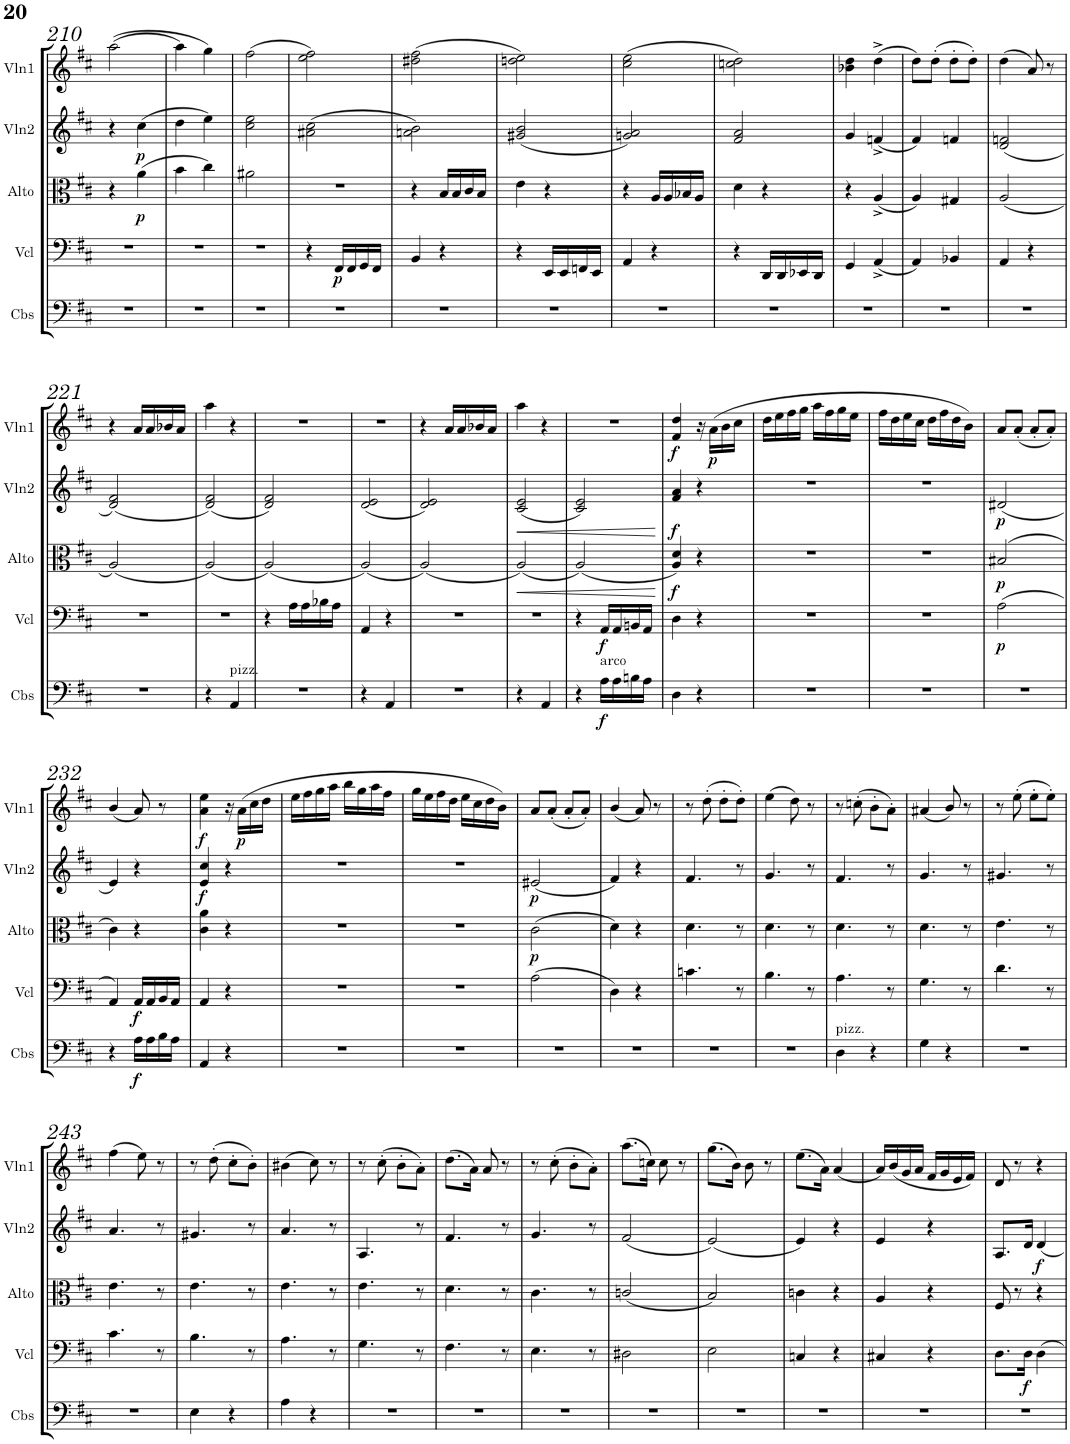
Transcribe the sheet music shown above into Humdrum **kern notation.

**kern	**dynam	**kern	**dynam	**kern	**dynam	**kern	**dynam	**kern	**dynam
*part5	*part5	*part4	*part4	*part3	*part3	*part2	*part2	*part1	*part1
*staff5	*staff5	*staff4	*staff4	*staff3	*staff3	*staff2	*staff2	*staff1	*staff1
*I"Contrebasse	*	*I"Violoncelle	*	*I"Alto	*	*I"Violon 2	*	*I"Violon 1	*
*I'Cbs	*	*I'Vcl	*	*I'Alto	*	*I'Vln2	*	*I'Vln1	*
!!LO:PB:g=z
*clefF4	*	*clefF4	*	*clefC3	*	*clefG2	*	*clefG2	*
*Trd7c12	*	*	*	*	*	*	*	*	*
*k[f#c#]	*	*k[f#c#]	*	*k[f#c#]	*	*k[f#c#]	*	*k[f#c#]	*
*M2/4	*	*M2/4	*	*M2/4	*	*M2/4	*	*M2/4	*
=210	=210	=210	=210	=210	=210	=210	=210	=210	=210
2r	.	2r	.	4r	.	4r	.	((2aa\	.
!	!	!	!	!	!LO:DY:b	!	!LO:DY:b	!	!
.	.	.	.	(4a\	p	(4cc#\	p	.	.
=211	=211	=211	=211	=211	=211	=211	=211	=211	=211
2r	.	2r	.	4b\	.	4dd\	.	4aa\)	.
.	.	.	.	4cc#\)	.	4ee\)	.	4gg\)	.
=212	=212	=212	=212	=212	=212	=212	=212	=212	=212
2r	.	2r	.	2a#X\	.	2cc#\ 2ee\	.	(2ff#\	.
=213	=213	=213	=213	=213	=213	=213	=213	=213	=213
2r	.	4r	.	2r	.	(2a#X\ 2cc#\	.	2ee\ 2ff#\)	.
!	!	!	!LO:DY:b	!	!	!	!	!	!
.	.	16FF#/LL	p	.	.	.	.	.	.
.	.	16FF#/	.	.	.	.	.	.	.
.	.	16GG/	.	.	.	.	.	.	.
.	.	16FF#/JJ	.	.	.	.	.	.	.
=214	=214	=214	=214	=214	=214	=214	=214	=214	=214
2r	.	4BB/	.	4r	.	2an\ 2b\)	.	(2dd#X\ 2ff#\	.
.	.	4r	.	16B/LL	.	.	.	.	.
.	.	.	.	16B/	.	.	.	.	.
.	.	.	.	16c#/	.	.	.	.	.
.	.	.	.	16B/JJ	.	.	.	.	.
=215	=215	=215	=215	=215	=215	=215	=215	=215	=215
2r	.	4r	.	4e\	.	(2g#X/ 2b/	.	2ddn\ 2ee\)	.
.	.	16EE/LL	.	4r	.	.	.	.	.
.	.	16EE/	.	.	.	.	.	.	.
.	.	16FFn/	.	.	.	.	.	.	.
.	.	16EE/JJ	.	.	.	.	.	.	.
=216	=216	=216	=216	=216	=216	=216	=216	=216	=216
2r	.	4AA/	.	4r	.	2gn/ 2a/)	.	(2cc#\ 2ee\	.
.	.	4r	.	16A/LL	.	.	.	.	.
.	.	.	.	16A/	.	.	.	.	.
.	.	.	.	16B-X/	.	.	.	.	.
.	.	.	.	16A/JJ	.	.	.	.	.
=217	=217	=217	=217	=217	=217	=217	=217	=217	=217
2r	.	4r	.	4d\	.	2f#/ 2a/	.	2ccn\ 2dd\)	.
.	.	16DD/LL	.	4r	.	.	.	.	.
.	.	16DD/	.	.	.	.	.	.	.
.	.	16EE-X/	.	.	.	.	.	.	.
.	.	16DD/JJ	.	.	.	.	.	.	.
=218	=218	=218	=218	=218	=218	=218	=218	=218	=218
2r	.	4GG/	.	4r	.	4g/	.	4b-X\ 4dd\	.
.	.	(4AA^/	.	(4A^/	.	(4fn^/	.	(4dd^\	.
=219	=219	=219	=219	=219	=219	=219	=219	=219	=219
2r	.	4AA/)	.	4A/)	.	4f#/)	.	8dd\L)	.
.	.	.	.	.	.	.	.	(8dd'\J	.
.	.	4BB-X/	.	4G#X/	.	4fn/	.	8dd'\L	.
.	.	.	.	.	.	.	.	8dd'\J)	.
=220	=220	=220	=220	=220	=220	=220	=220	=220	=220
2r	.	4AA/	.	(2A/	.	(2d/ 2fn/	.	(4dd\	.
.	.	4r	.	.	.	.	.	8a/)	.
.	.	.	.	.	.	.	.	8r	.
!!LO:LB:g=z
=221	=221	=221	=221	=221	=221	=221	=221	=221	=221
2r	.	2r	.	(2A/)	.	(2d/ 2f#/)	.	4r	.
.	.	.	.	.	.	.	.	16a/LL	.
.	.	.	.	.	.	.	.	16a/	.
.	.	.	.	.	.	.	.	16b-X/	.
.	.	.	.	.	.	.	.	16a/JJ	.
=222	=222	=222	=222	=222	=222	=222	=222	=222	=222
4r	.	2r	.	(2A/)	.	(2d/ 2f#/)	.	4aa\	.
!LO:TX:a:t=pizz.	!	!	!	!	!	!	!	!	!
4AA/	.	.	.	.	.	.	.	4r	.
=223	=223	=223	=223	=223	=223	=223	=223	=223	=223
2r	.	4r	.	(2A/)	.	2d/ 2f#/)	.	2r	.
.	.	16A\LL	.	.	.	.	.	.	.
.	.	16A\	.	.	.	.	.	.	.
.	.	16B-X\	.	.	.	.	.	.	.
.	.	16A\JJ	.	.	.	.	.	.	.
=224	=224	=224	=224	=224	=224	=224	=224	=224	=224
4r	.	4AA/	.	(2A/)	.	(2d/ 2e/	.	2r	.
4AA/	.	4r	.	.	.	.	.	.	.
=225	=225	=225	=225	=225	=225	=225	=225	=225	=225
2r	.	2r	.	(2A/)	.	2d/ 2e/)	.	4r	.
.	.	.	.	.	.	.	.	16a/LL	.
.	.	.	.	.	.	.	.	16a/	.
.	.	.	.	.	.	.	.	16b-X/	.
.	.	.	.	.	.	.	.	16a/JJ	.
=226	=226	=226	=226	=226	=226	=226	=226	=226	=226
!	!	!	!	!	!LO:HP:b	!	!LO:HP:b	!	!
4r	.	2r	.	(2A/)	<	(2c#/ 2e/	<	4aa\	.
4AA/	.	.	.	.	.	.	.	4r	.
=227	=227	=227	=227	=227	=227	=227	=227	=227	=227
4r	.	4r	.	(2A/)	.	2c#/ 2e/)	.	2r	.
!LO:TX:a:t=arco	!	!	!	!	!	!	!	!	!
!	!LO:DY:b	!	!LO:DY:b	!	!	!	!	!	!
16A\LL	f	16AA/LL	f	.	.	.	.	.	.
16A\	.	16AA/	.	.	.	.	.	.	.
16Bn\	.	16BBn/	.	.	.	.	.	.	.
16A\JJ	.	16AA/JJ	.	.	.	.	.	.	.
.	.	.	.	.	[	.	[	.	.
=228	=228	=228	=228	=228	=228	=228	=228	=228	=228
!	!	!	!	!	!LO:DY:b	!	!LO:DY:b	!	!LO:DY:b
4D\	.	4D\	.	4A/ 4d/)	f	4f#/ 4a/	f	4f#/ 4dd/	f
4r	.	4r	.	4r	.	4r	.	16r	.
!	!	!	!	!	!	!	!	!	!LO:DY:b
.	.	.	.	.	.	.	.	(16a\LL	p
.	.	.	.	.	.	.	.	16b\	.
.	.	.	.	.	.	.	.	16cc#\JJ	.
=229	=229	=229	=229	=229	=229	=229	=229	=229	=229
2r	.	2r	.	2r	.	2r	.	16dd\LL	.
.	.	.	.	.	.	.	.	16ee\	.
.	.	.	.	.	.	.	.	16ff#\	.
.	.	.	.	.	.	.	.	16gg\JJ	.
.	.	.	.	.	.	.	.	16aa\LL	.
.	.	.	.	.	.	.	.	16ff#\	.
.	.	.	.	.	.	.	.	16gg\	.
.	.	.	.	.	.	.	.	16ee\JJ	.
=230	=230	=230	=230	=230	=230	=230	=230	=230	=230
2r	.	2r	.	2r	.	2r	.	16ff#\LL	.
.	.	.	.	.	.	.	.	16dd\	.
.	.	.	.	.	.	.	.	16ee\	.
.	.	.	.	.	.	.	.	16cc#\JJ	.
.	.	.	.	.	.	.	.	16dd\LL	.
.	.	.	.	.	.	.	.	16ff#\	.
.	.	.	.	.	.	.	.	16dd\	.
.	.	.	.	.	.	.	.	16b\JJ)	.
=231	=231	=231	=231	=231	=231	=231	=231	=231	=231
!	!	!	!LO:DY:b	!	!LO:DY:b	!	!LO:DY:b	!	!
2r	.	(2A\	p	(2B#X/	p	(2d#X/	p	8a/L	.
.	.	.	.	.	.	.	.	(8a'/J	.
.	.	.	.	.	.	.	.	8a'/L	.
.	.	.	.	.	.	.	.	8a'/J)	.
!!LO:LB:g=z
=232	=232	=232	=232	=232	=232	=232	=232	=232	=232
4r	.	4AA/)	.	4c#\)	.	4e/)	.	(4b/	.
!	!LO:DY:b	!	!LO:DY:b	!	!	!	!	!	!
16A\LL	f	16AA/LL	f	4r	.	4r	.	8a/)	.
16A\	.	16AA/	.	.	.	.	.	.	.
16B\	.	16BB/	.	.	.	.	.	8r	.
16A\JJ	.	16AA/JJ	.	.	.	.	.	.	.
=233	=233	=233	=233	=233	=233	=233	=233	=233	=233
!	!	!	!	!	!	!	!LO:DY:b	!	!LO:DY:b
4AA/	.	4AA/	.	4c#\ 4a\	.	4e/ 4cc#/	f	4a\ 4ee\	f
4r	.	4r	.	4r	.	4r	.	16r	.
!	!	!	!	!	!	!	!	!	!LO:DY:b
.	.	.	.	.	.	.	.	(16a\LL	p
.	.	.	.	.	.	.	.	16cc#\	.
.	.	.	.	.	.	.	.	16dd\JJ	.
=234	=234	=234	=234	=234	=234	=234	=234	=234	=234
2r	.	2r	.	2r	.	2r	.	16ee\LL	.
.	.	.	.	.	.	.	.	16ff#\	.
.	.	.	.	.	.	.	.	16gg\	.
.	.	.	.	.	.	.	.	16aa\JJ	.
.	.	.	.	.	.	.	.	16bb\LL	.
.	.	.	.	.	.	.	.	16gg\	.
.	.	.	.	.	.	.	.	16aa\	.
.	.	.	.	.	.	.	.	16ff#\JJ	.
=235	=235	=235	=235	=235	=235	=235	=235	=235	=235
2r	.	2r	.	2r	.	2r	.	16gg\LL	.
.	.	.	.	.	.	.	.	16ee\	.
.	.	.	.	.	.	.	.	16ff#\	.
.	.	.	.	.	.	.	.	16dd\JJ	.
.	.	.	.	.	.	.	.	16ee\LL	.
.	.	.	.	.	.	.	.	16cc#\	.
.	.	.	.	.	.	.	.	16dd\	.
.	.	.	.	.	.	.	.	16b\JJ)	.
=236	=236	=236	=236	=236	=236	=236	=236	=236	=236
!	!	!	!	!	!LO:DY:b	!	!LO:DY:b	!	!
2r	.	(2A\	.	(2c#\	p	(2e#X/	p	8a/L	.
.	.	.	.	.	.	.	.	(8a'/J	.
.	.	.	.	.	.	.	.	8a'/L	.
.	.	.	.	.	.	.	.	8a'/J)	.
=237	=237	=237	=237	=237	=237	=237	=237	=237	=237
2r	.	4D\)	.	4d\)	.	4f#/)	.	(4b/	.
.	.	4r	.	4r	.	4r	.	8a/)	.
.	.	.	.	.	.	.	.	8r	.
=238	=238	=238	=238	=238	=238	=238	=238	=238	=238
2r	.	4.cn\	.	4.d\	.	4.f#/	.	8r	.
.	.	.	.	.	.	.	.	(8dd'\	.
.	.	.	.	.	.	.	.	8dd'\L	.
.	.	8r	.	8r	.	8r	.	8dd'\J)	.
=239	=239	=239	=239	=239	=239	=239	=239	=239	=239
2r	.	4.B\	.	4.d\	.	4.g/	.	(4ee\	.
.	.	.	.	.	.	.	.	8dd\)	.
.	.	8r	.	8r	.	8r	.	8r	.
=240	=240	=240	=240	=240	=240	=240	=240	=240	=240
!LO:TX:a:t=pizz.	!	!	!	!	!	!	!	!	!
4D\	.	4.A\	.	4.d\	.	4.f#/	.	8r	.
.	.	.	.	.	.	.	.	(8ccn'\	.
4r	.	.	.	.	.	.	.	8b'\L	.
.	.	8r	.	8r	.	8r	.	8a'\J)	.
=241	=241	=241	=241	=241	=241	=241	=241	=241	=241
4G\	.	4.G\	.	4.d\	.	4.g/	.	(4a#X/	.
4r	.	.	.	.	.	.	.	8b/)	.
.	.	8r	.	8r	.	8r	.	8r	.
=242	=242	=242	=242	=242	=242	=242	=242	=242	=242
2r	.	4.d\	.	4.e\	.	4.g#X/	.	8r	.
.	.	.	.	.	.	.	.	(8ee'\	.
.	.	.	.	.	.	.	.	8ee'\L	.
.	.	8r	.	8r	.	8r	.	8ee'\J)	.
!!LO:LB:g=z
=243	=243	=243	=243	=243	=243	=243	=243	=243	=243
2r	.	4.c#\	.	4.e\	.	4.a/	.	(4ff#\	.
.	.	.	.	.	.	.	.	8ee\)	.
.	.	8r	.	8r	.	8r	.	8r	.
=244	=244	=244	=244	=244	=244	=244	=244	=244	=244
4E\	.	4.B\	.	4.e\	.	4.g#X/	.	8r	.
.	.	.	.	.	.	.	.	(8dd'\	.
4r	.	.	.	.	.	.	.	8cc#'\L	.
.	.	8r	.	8r	.	8r	.	8b'\J)	.
=245	=245	=245	=245	=245	=245	=245	=245	=245	=245
4A\	.	4.A\	.	4.e\	.	4.a/	.	(4b#X\	.
4r	.	.	.	.	.	.	.	8cc#\)	.
.	.	8r	.	8r	.	8r	.	8r	.
=246	=246	=246	=246	=246	=246	=246	=246	=246	=246
2r	.	4.G\	.	4.e\	.	4.A/	.	8r	.
.	.	.	.	.	.	.	.	(8cc#'\	.
.	.	.	.	.	.	.	.	8b'\L	.
.	.	8r	.	8r	.	8r	.	8a'\J)	.
=247	=247	=247	=247	=247	=247	=247	=247	=247	=247
2r	.	4.F#\	.	4.d\	.	4.f#/	.	(8.dd\L	.
.	.	.	.	.	.	.	.	16a\Jk)	.
.	.	.	.	.	.	.	.	8a/	.
.	.	8r	.	8r	.	8r	.	8r	.
=248	=248	=248	=248	=248	=248	=248	=248	=248	=248
2r	.	4.E\	.	4.c#\	.	4.g/	.	8r	.
.	.	.	.	.	.	.	.	(8cc#'\	.
.	.	.	.	.	.	.	.	8b'\L	.
.	.	8r	.	8r	.	8r	.	8a'\J)	.
=249	=249	=249	=249	=249	=249	=249	=249	=249	=249
2r	.	2D#X\	.	(2cn/	.	(2f#/	.	(8.aa\L	.
.	.	.	.	.	.	.	.	16ccn\Jk)	.
.	.	.	.	.	.	.	.	8cc\	.
.	.	.	.	.	.	.	.	8r	.
=250	=250	=250	=250	=250	=250	=250	=250	=250	=250
2r	.	2E\	.	2B/)	.	(2e/)	.	(8.gg\L	.
.	.	.	.	.	.	.	.	16b\Jk)	.
.	.	.	.	.	.	.	.	8b\	.
.	.	.	.	.	.	.	.	8r	.
=251	=251	=251	=251	=251	=251	=251	=251	=251	=251
2r	.	4Cn/	.	4cn\	.	4e/)	.	(8.ee\L	.
.	.	.	.	.	.	.	.	16a\Jk)	.
.	.	4r	.	4r	.	4r	.	(4a/	.
=252	=252	=252	=252	=252	=252	=252	=252	=252	=252
2r	.	4C#X/	.	4A/	.	4e/	.	16a/LL)	.
.	.	.	.	.	.	.	.	(16b/	.
.	.	.	.	.	.	.	.	16g/	.
.	.	.	.	.	.	.	.	16a/JJ	.
.	.	4r	.	4r	.	4r	.	16f#/LL	.
.	.	.	.	.	.	.	.	16g/	.
.	.	.	.	.	.	.	.	16e/	.
.	.	.	.	.	.	.	.	16f#/JJ)	.
=253	=253	=253	=253	=253	=253	=253	=253	=253	=253
2r	.	8.D\L	.	8F#/	.	8.A/L	.	8d/	.
.	.	.	.	8r	.	.	.	8r	.
!	!	!	!LO:DY:b	!	!	!	!	!	!
.	.	16D\Jk	f	.	.	16d/Jk	.	.	.
!	!	!	!	!	!	!	!LO:DY:b	!	!
.	.	4D\	.	4r	.	4d/	f	4r	.
=	=	=	=	=	=	=	=	=	=
*-	*-	*-	*-	*-	*-	*-	*-	*-	*-
